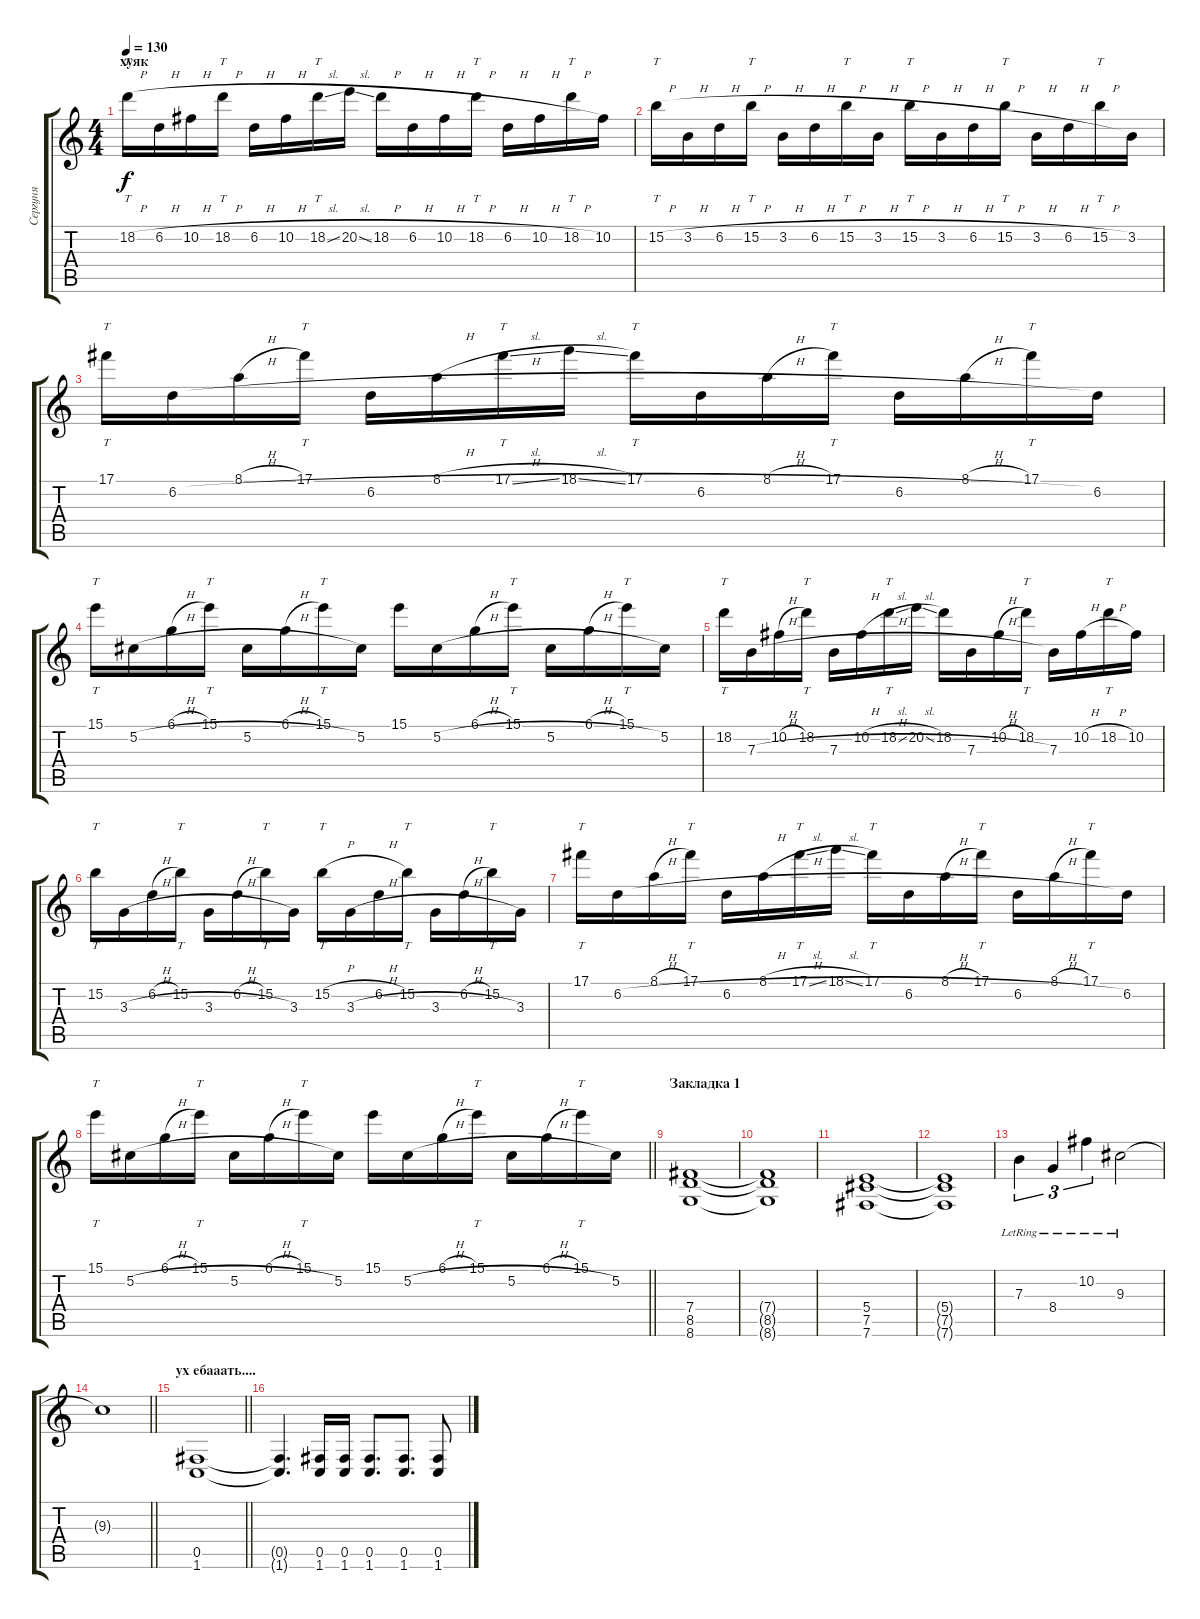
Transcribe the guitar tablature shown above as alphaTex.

\track ("Сергуня" "Сергуня") {instrument distortionguitar}
\staff {score tabs}
\tuning (Db4 Ab3 E3 B2 Gb2 B1) {hide}
\ts (4 4)
\section ("" "хуяк")
\tempo 130
\clef g2
\ks c
18.2{h}.16{tt dy f} 6.2{h}.16 10.2{h}.16 18.2{h}.16{tt} 6.2{h}.16 10.2{h}.16 18.2{sl}.16{tt} 20.2{sl}.16 18.2{h}.16 6.2{h}.16 10.2{h}.16 18.2{h}.16{tt} 6.2{h}.16 10.2{h}.16 18.2{h}.16{tt} 10.2.16 |
15.2{h}.16{tt} 3.2{h}.16 6.2{h}.16 15.2{h}.16{tt} 3.2{h}.16 6.2{h}.16 15.2{h}.16{tt} 3.2{h}.16 15.2{h}.16{tt} 3.2{h}.16 6.2{h}.16 15.2{h}.16{tt} 3.2{h}.16 6.2{h}.16 15.2{h}.16{tt} 3.2.16 |
17.1.16{tt} 6.2{h}.16 8.1{h}.16 17.1.16{tt} 6.2{h}.16 8.1{h}.16 17.1{sl}.16{tt} 18.1{sl}.16 17.1.16{tt} 6.2{h}.16 8.1{h}.16 17.1.16{tt} 6.2{h}.16 8.1{h}.16 17.1.16{tt} 6.2.16 |
15.1.16{tt} 5.2{h}.16 6.1{h}.16 15.1.16{tt} 5.2{h}.16 6.1{h}.16 15.1.16{tt} 5.2.16 15.1.16 5.2{h}.16 6.1{h}.16 15.1.16{tt} 5.2{h}.16 6.1{h}.16 15.1.16{tt} 5.2.16 |
18.2.16{tt} 7.3{h}.16 10.2{h}.16 18.2.16{tt} 7.3{h}.16 10.2{h}.16 18.2{sl}.16{tt} 20.2{sl}.16 18.2.16 7.3{h}.16 10.2{h}.16 18.2.16{tt} 7.3.16 10.2{h}.16 18.2{h}.16{tt} 10.2.16 |
15.2.16{tt} 3.3{h}.16 6.2{h}.16 15.2.16{tt} 3.3{h}.16 6.2{h}.16 15.2.16{tt} 3.3.16 15.2{h}.16{tt} 3.3{h}.16 6.2{h}.16 15.2.16{tt} 3.3{h}.16 6.2{h}.16 15.2.16{tt} 3.3.16 |
17.1.16{tt} 6.2{h}.16 8.1{h}.16 17.1.16{tt} 6.2{h}.16 8.1{h}.16 17.1{sl}.16{tt} 18.1{sl}.16 17.1.16{tt} 6.2{h}.16 8.1{h}.16 17.1.16{tt} 6.2{h}.16 8.1{h}.16 17.1.16{tt} 6.2.16 |
\barLineRight lightlight
15.1.16{tt} 5.2{h}.16 6.1{h}.16 15.1.16{tt} 5.2{h}.16 6.1{h}.16 15.1.16{tt} 5.2.16 15.1.16 5.2{h}.16 6.1{h}.16 15.1.16{tt} 5.2{h}.16 6.1{h}.16 15.1.16{tt} 5.2.16 |
\section ("" "Закладка 1")
(7.4 8.5 8.6).1 |
(7.4{t} 8.5{t} 8.6{t}).1 |
(5.4 7.5 7.6).1 |
(5.4{t} 7.5{t} 7.6{t}).1 |
7.3{lr}.4{tu (3 2)} 8.4{lr}.4{tu (3 2)} 10.2{lr}.4{tu (3 2)} 9.3{lr}.2 |
\barLineRight lightlight
9.3{t}.1 |
\section ("" "ух ебааать....")
\barLineRight lightlight
(0.5 1.6).1 |
(0.5{t} 1.6{t}).4{d} (0.5 1.6).16 (0.5 1.6).16 (0.5 1.6).8{d} (0.5 1.6).8{d} (0.5 1.6).8
